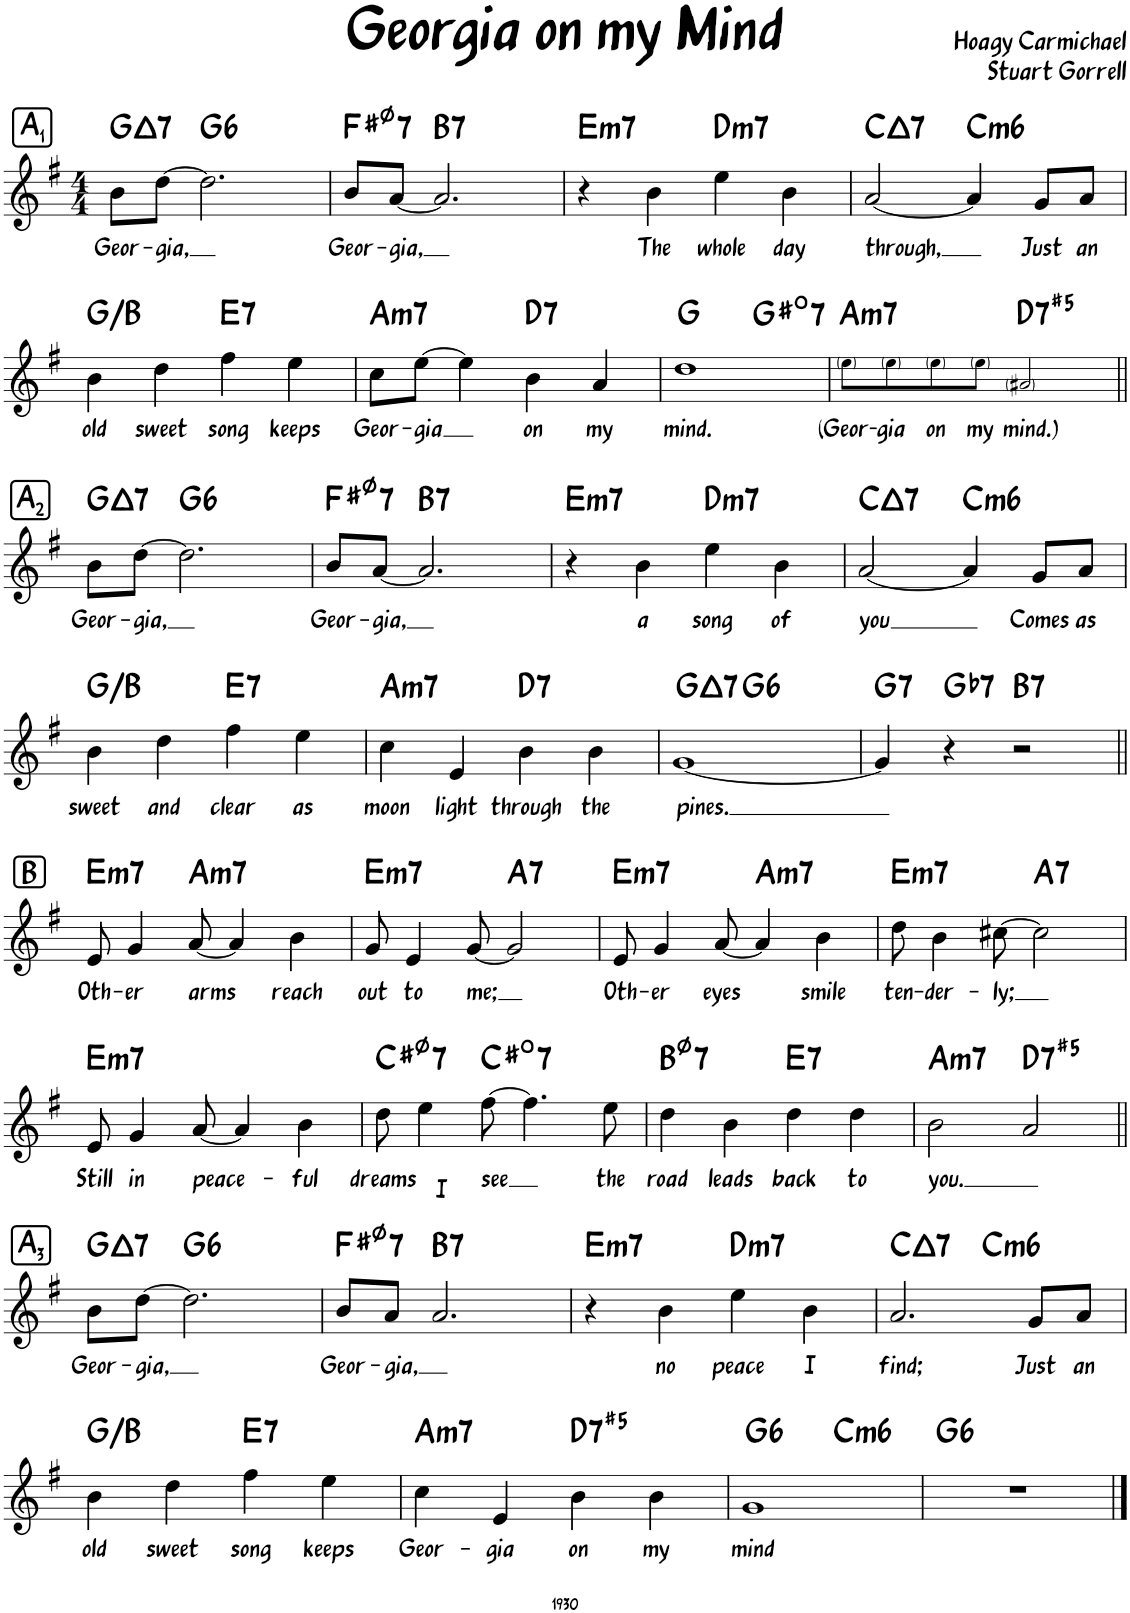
**kern	**text	**harte
*part1	*part1	*part1
*staff1	*staff1	*
*I"Piano	*	*
*I'Pno.	*	*
*clefG2	*	*
*k[f#]	*	*
*M4/4	*	*
!!LO:REH:place=s1:a:t=1
!!LO:REH:place=s1:a:rj:fs=14:t=A
=1	=1	=1
!	!LO:LY:b	!LO:H:kt=7
8b\L	Geor-	G:maj7
!	!LO:LY:b	!
[8dd\J	-gia,	.
!	!	!LO:H:kt=6
2.dd\]	.	G:maj6
=2	=2	=2
!	!LO:LY:b	!LO:H:kt=7
8b/L	Geor-	F#:hdim7
!	!LO:LY:b	!
[8a/J	-gia,	.
!	!	!LO:H:kt=7
2.a/]	.	B:7
=3	=3	=3
!	!	!LO:H:kt=m7
4r	.	E:min7
!	!LO:LY:b	!
4b\	The	.
!	!LO:LY:b	!LO:H:kt=m7
4ee\	whole	D:min7
!	!LO:LY:b	!
4b\	day	.
=4	=4	=4
!	!LO:LY:b	!LO:H:kt=7
[2a/	through,	C:maj7
!	!	!LO:H:kt=m6
4a/]	.	C:min6
!	!LO:LY:b	!
8g/L	Just	.
!	!LO:LY:b	!
8a/J	an	.
!!LO:LB:g=z
=5	=5	=5
!	!LO:LY:b	!
4b\	old	G:maj/3
!	!LO:LY:b	!
4dd\	sweet	.
!	!LO:LY:b	!LO:H:kt=7
4ff#\	song	E:7
!	!LO:LY:b	!
4ee\	keeps	.
=6	=6	=6
!	!LO:LY:b	!LO:H:kt=m7
8cc\L	Geor­-	A:min7
!	!LO:LY:b	!
[8ee\J	-gia	.
4ee\]	.	.
!	!LO:LY:b	!LO:H:kt=7
4b\	on	D:7
!	!LO:LY:b	!
4a/	my	.
=7	=7	=7
!	!LO:LY:b	!
*^	*	*
1dd	2ryy	mind.	G:maj
!	!	!	!LO:H:kt=7
.	2ryy	.	G#:dim7
=8	=8	=8	=8
!	!	!LO:LY:b	!LO:H:kt=m7
*v	*v	*	*
8ee!\L	(Geor­-	A:min7
!	!LO:LY:b	!
8ee!\	-gia	.
!	!LO:LY:b	!
8ee!\	on	.
!	!LO:LY:b	!
8ee!\J	my	.
!	!LO:LY:b	!LO:H:kt=7
2a#X!/	mind.)	D:(3,#5,b7)
!!LO:LB:g=z
!!LO:REH:place=s1:a:t=2
!!LO:REH:place=s1:a:rj:fs=14:t=A
=9||	=9||	=9||
!	!LO:LY:b	!LO:H:kt=7
8b\L	Geor­-	G:maj7
!	!LO:LY:b	!
[8dd\J	-gia,	.
!	!	!LO:H:kt=6
2.dd\]	.	G:maj6
=10	=10	=10
!	!LO:LY:b	!LO:H:kt=7
8b/L	Geor­-	F#:hdim7
!	!LO:LY:b	!
[8a/J	-gia,	.
!	!	!LO:H:kt=7
2.a/]	.	B:7
=11	=11	=11
!	!	!LO:H:kt=m7
4r	.	E:min7
!	!LO:LY:b	!
4b\	a	.
!	!LO:LY:b	!LO:H:kt=m7
4ee\	song	D:min7
!	!LO:LY:b	!
4b\	of	.
=12	=12	=12
!	!LO:LY:b	!LO:H:kt=7
[2a/	you	C:maj7
!	!	!LO:H:kt=m6
4a/]	.	C:min6
!	!LO:LY:b	!
8g/L	Comes	.
!	!LO:LY:b	!
8a/J	as	.
!!LO:LB:g=z
=13	=13	=13
!	!LO:LY:b	!
4b\	sweet	G:maj/3
!	!LO:LY:b	!
4dd\	and	.
!	!LO:LY:b	!LO:H:kt=7
4ff#\	clear	E:7
!	!LO:LY:b	!
4ee\	as	.
=14	=14	=14
!	!LO:LY:b	!LO:H:kt=m7
4cc\	moon­	A:min7
!	!LO:LY:b	!
4e/	light	.
!	!LO:LY:b	!LO:H:kt=7
4b\	through	D:7
!	!LO:LY:b	!
4b\	the	.
=15	=15	=15
!	!LO:LY:b	!LO:H:kt=7
*^	*	*
[1g	4ryy	pines.	G:maj7
!	!	!	!LO:H:kt=6
.	2.ryy	.	G:maj6
=16	=16	=16	=16
!	!	!	!LO:H:kt=7
*v	*v	*	*
4g/]	.	G:7
!	!	!LO:H:kt=7
4r	.	Gb:7
!	!	!LO:H:kt=7
2r	.	B:7
!!LO:LB:g=z
!!LO:REH:place=s1:a:rj:fs=14:t=B
=17||	=17||	=17||
!	!LO:LY:b	!LO:H:kt=m7
8e/	Oth­-	E:min7
!	!LO:LY:b	!
4g/	-er	.
!	!LO:LY:b	!LO:H:kt=m7
[8a/	arms	A:min7
4a/]	.	.
!	!LO:LY:b	!
4b\	reach	.
=18	=18	=18
!	!LO:LY:b	!LO:H:kt=m7
8g/	out	E:min7
!	!LO:LY:b	!
4e/	to	.
!	!LO:LY:b	!
[8g/	me;	.
!	!	!LO:H:kt=7
2g/]	.	A:7
=19	=19	=19
!	!LO:LY:b	!LO:H:kt=m7
8e/	Oth­-	E:min7
!	!LO:LY:b	!
4g/	-er	.
!	!LO:LY:b	!
[8a/	eyes	.
!	!	!LO:H:kt=m7
4a/]	.	A:min7
!	!LO:LY:b	!
4b\	smile	.
=20	=20	=20
!	!LO:LY:b	!LO:H:kt=m7
8dd\	ten­-	E:min7
!	!LO:LY:b	!
4b\	-der­-	.
!	!LO:LY:b	!
[8cc#X\	-ly;	.
!	!	!LO:H:kt=7
2cc#\]	.	A:7
!!LO:LB:g=z
=21	=21	=21
!	!LO:LY:b	!LO:H:kt=m7
8e/	Still	E:min7
!	!LO:LY:b	!
4g/	in	.
!	!LO:LY:b	!
[8a/	peace­-	.
4a/]	.	.
!	!LO:LY:b	!
4b\	-ful	.
=22	=22	=22
!	!LO:LY:b	!LO:H:kt=7
8dd\	dreams	C#:hdim7
!	!LO:LY:b	!
4ee\	I	.
!	!LO:LY:b	!LO:H:kt=7
[8ff#\	see	C#:dim7
4.ff#\]	.	.
!	!LO:LY:b	!
8ee\	the	.
=23	=23	=23
!	!LO:LY:b	!LO:H:kt=7
4dd\	road	B:hdim7
!	!LO:LY:b	!
4b\	leads	.
!	!LO:LY:b	!LO:H:kt=7
4dd\	back	E:7
!	!LO:LY:b	!
4dd\	to	.
=24	=24	=24
!	!LO:LY:b	!LO:H:kt=m7
2b\	you.	A:min7
!	!	!LO:H:kt=7
2a/	.	D:(3,#5,b7)
!!LO:LB:g=z
!!LO:REH:place=s1:a:t=3
!!LO:REH:place=s1:a:rj:fs=14:t=A
=25||	=25||	=25||
!	!LO:LY:b	!LO:H:kt=7
8b\L	Geor­-	G:maj7
!	!LO:LY:b	!
[8dd\J	-gia,	.
!	!	!LO:H:kt=6
2.dd\]	.	G:maj6
=26	=26	=26
!	!LO:LY:b	!LO:H:kt=7
8b/L	Geor­-	F#:hdim7
!	!LO:LY:b	!
8a/J	-gia,	.
!	!	!LO:H:kt=7
2.a/	.	B:7
=27	=27	=27
!	!	!LO:H:kt=m7
4r	.	E:min7
!	!LO:LY:b	!
4b\	no	.
!	!LO:LY:b	!LO:H:kt=m7
4ee\	peace	D:min7
!	!LO:LY:b	!
4b\	I	.
=28	=28	=28
!	!LO:LY:b	!LO:H:kt=7
*^	*	*
2.a/	2ryy	find;	C:maj7
!	!	!	!LO:H:kt=m6
.	2ryy	.	C:min6
!	!	!LO:LY:b	!
8g/L	.	Just	.
!	!	!LO:LY:b	!
8a/J	.	an	.
!!LO:LB:g=z	!!
=29	=29	=29	=29
!	!	!LO:LY:b	!
*v	*v	*	*
4b\	old	G:maj/3
!	!LO:LY:b	!
4dd\	sweet	.
!	!LO:LY:b	!LO:H:kt=7
4ff#\	song	E:7
!	!LO:LY:b	!
4ee\	keeps	.
=30	=30	=30
!	!LO:LY:b	!LO:H:kt=m7
4cc\	Geor­-	A:min7
!	!LO:LY:b	!
4e/	-gia	.
!	!LO:LY:b	!LO:H:kt=7
4b\	on	D:(3,#5,b7)
!	!LO:LY:b	!
4b\	my	.
=31	=31	=31
!	!LO:LY:b	!LO:H:kt=6
*^	*	*
1g	2ryy	mind	G:maj6
!	!	!	!LO:H:kt=m6
.	2ryy	.	C:min6
=32	=32	=32	=32
!	!	!	!LO:H:kt=6
*v	*v	*	*
1r	.	G:maj6
==	==	==
*-	*-	*-
